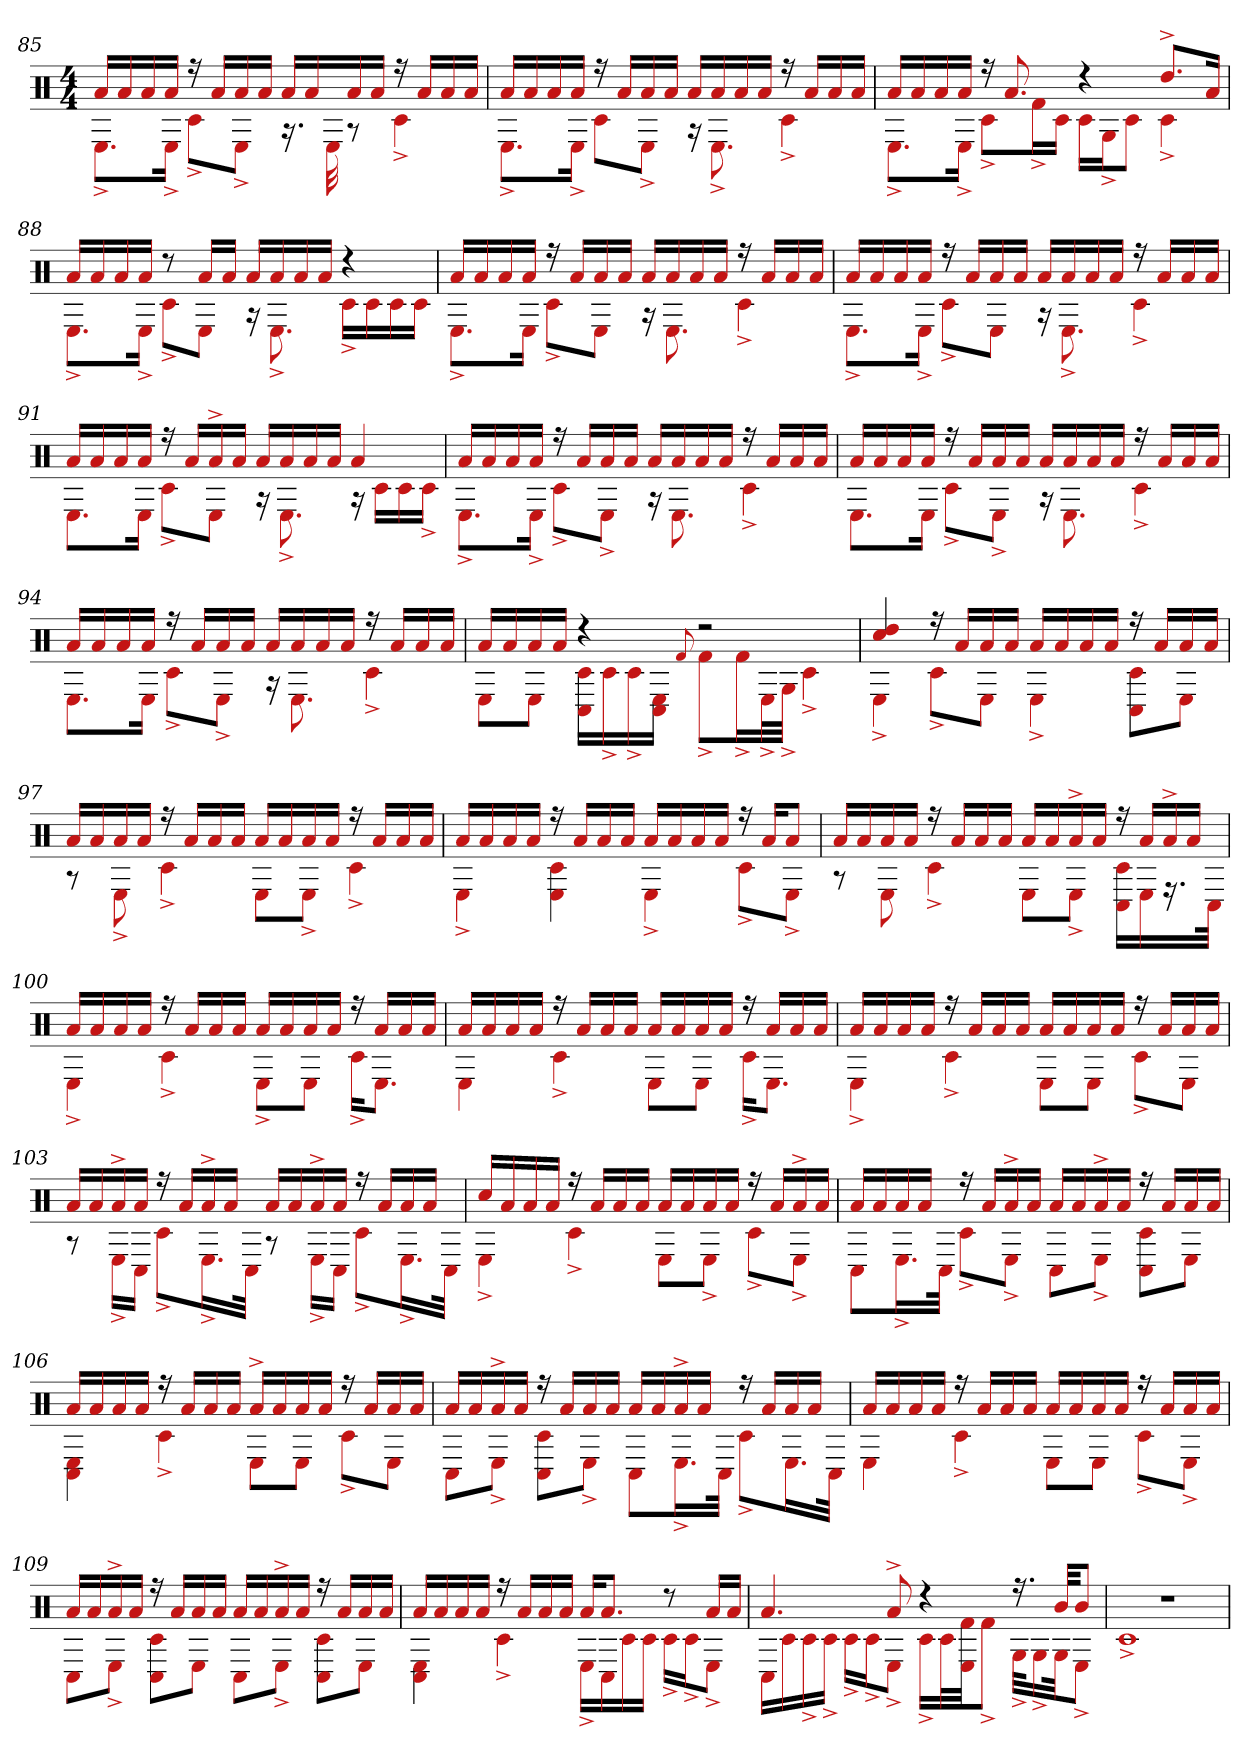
**kern
*part1
*staff1
*clefX
*k[]
*M4/4
=85
*^
16aLL	8.E^L
16a	.
16a	.
16aJJ	16E^Jk
16r	8c#^L
16aLL	.
16a	8E^J
16aJJ	.
16aLL	16.r
16a	.
.	32E
16a	8r
16aJJ	.
16r	4c#^
16aLL	.
16a	.
16aJJ	.
=86	=86
16aLL	8.E^L
16a	.
16a	.
16aJJ	16E^Jk
16r	8c#L
16aLL	.
16a	8E^J
16aJJ	.
16aLL	16r
16a	8.E^
16a	.
16aJJ	.
16r	4c#^
16aLL	.
16a	.
16aJJ	.
=87	=87
16aLL	8.E^L
16a	.
16a	.
16aJJ	16E^Jk
16r	8c#^L
8.a	.
.	16f#^L
.	16c#JJ
4r	16c#LL
.	16G^J
.	8c#J
8.dd^L	4c#^
16aJk	.
=88	=88
16aLL	8.E^L
16a	.
16a	.
16aJJ	16E^Jk
8r	8c#^L
16aLL	8EJ
16aJJ	.
16aLL	16r
16a	8.E^
16a	.
16aJJ	.
4r	16c#^LL
.	16c#
.	16c#
.	16c#JJ
=89	=89
16aLL	8.E^L
16a	.
16a	.
16aJJ	16EJk
16r	8c#^L
16aLL	.
16a	8EJ
16aJJ	.
16aLL	16r
16a	8.E
16a	.
16aJJ	.
16r	4c#^
16aLL	.
16a	.
16aJJ	.
=90	=90
16aLL	8.E^L
16a	.
16a	.
16aJJ	16E^Jk
16r	8c#^L
16aLL	.
16a	8EJ
16aJJ	.
16aLL	16r
16a	8.E^
16a	.
16aJJ	.
16r	4c#^
16aLL	.
16a	.
16aJJ	.
=91	=91
16aLL	8.EL
16a	.
16a	.
16aJJ	16EJk
16r	8c#^L
16aLL	.
16a^	8EJ
16aJJ	.
16aLL	16r
16a	8.E^
16a	.
16aJJ	.
4a	16r
.	16c#LL
.	16c#
.	16c#^JJ
=92	=92
16aLL	8.E^L
16a	.
16a	.
16aJJ	16E^Jk
16r	8c#^L
16aLL	.
16a	8E^J
16aJJ	.
16aLL	16r
16a	8.E
16a	.
16aJJ	.
16r	4c#^
16aLL	.
16a	.
16aJJ	.
=93	=93
16aLL	8.EL
16a	.
16a	.
16aJJ	16EJk
16r	8c#^L
16aLL	.
16a	8E^J
16aJJ	.
16aLL	16r
16a	8.E
16a	.
16aJJ	.
16r	4c#^
16aLL	.
16a	.
16aJJ	.
=94	=94
16aLL	8.EL
16a	.
16a	.
16aJJ	16EJk
16r	8c#^L
16aLL	.
16a	8E^J
16aJJ	.
16aLL	16r
16a	8.E
16a	.
16aJJ	.
16r	4c#^
16aLL	.
16a	.
16aJJ	.
=95	=95
16aLL	8EL
16a	.
16a	8EJ
16aJJ	.
4r	16C# 16c#LL
.	16c#^
.	16c#^
.	16E 16C#JJ
.	8qqf#
2r	8f#^L
.	16f#^L
.	32E^L
.	32G^JJJ
.	4c#^
=96	=96
4dd 4cc#	4E^
16r	8c#^L
16aLL	.
16a	8EJ
16aJJ	.
16aLL	4E^
16a	.
16a	.
16aJJ	.
16r	8C# 8c#L
16aLL	.
16a	8EJ
16aJJ	.
=97	=97
16aLL	8r
16a	.
16a	8E^
16aJJ	.
16r	4c#^
16aLL	.
16a	.
16aJJ	.
16aLL	8EL
16a	.
16a	8E^J
16aJJ	.
16r	4c#^
16aLL	.
16a	.
16aJJ	.
=98	=98
16aLL	4E^
16a	.
16a	.
16aJJ	.
16r	4E 4c#
16aLL	.
16a	.
16aJJ	.
16aLL	4E^
16a	.
16a	.
16aJJ	.
16r	8c#^L
16aKL	.
8aJ	8E^J
=99	=99
16aLL	8r
16a	.
16a	8E
16aJJ	.
16r	4c#^
16aLL	.
16a	.
16aJJ	.
16aLL	8EL
16a	.
16a^	8E^J
16aJJ	.
16r	16C# 16c#LL
16aLL	16E
16a^	16.r
16aJJ	.
.	32C#JJk
=100	=100
16aLL	4E^
16a	.
16a	.
16aJJ	.
16r	4c#^
16aLL	.
16a	.
16aJJ	.
16aLL	8E^L
16a	.
16a	8EJ
16aJJ	.
16r	16c#^KL
16aLL	8.EJ
16a	.
16aJJ	.
=101	=101
16aLL	4E
16a	.
16a	.
16aJJ	.
16r	4c#^
16aLL	.
16a	.
16aJJ	.
16aLL	8EL
16a	.
16a	8EJ
16aJJ	.
16r	16c#^KL
16aLL	8.EJ
16a	.
16aJJ	.
=102	=102
16aLL	4E^
16a	.
16a	.
16aJJ	.
16r	4c#^
16aLL	.
16a	.
16aJJ	.
16aLL	8EL
16a	.
16a	8EJ
16aJJ	.
16r	8c#^L
16aLL	.
16a	8EJ
16aJJ	.
=103	=103
16aLL	8r
16a	.
16a^	16E^LL
16aJJ	16C#JJ
16r	8c#^L
16aLL	.
16a^	16.E^L
16aJJ	.
.	32C#JJk
16aLL	8r
16a	.
16a^	16E^LL
16aJJ	16C#JJ
16r	8c#^L
16aLL	.
16a	16.E^L
16aJJ	.
.	32C#JJk
=104	=104
16cc#LL	4E^
16a	.
16a	.
16aJJ	.
16r	4c#^
16aLL	.
16a	.
16aJJ	.
16aLL	8EL
16a	.
16a	8E^J
16aJJ	.
16r	8c#^L
16aLL	.
16a^	8E^J
16aJJ	.
=105	=105
16aLL	8C#L
16a	.
16a	16.E^L
16aJJ	.
.	32C#JJk
16r	8c#^L
16aLL	.
16a^	8E^J
16aJJ	.
16aLL	8C#L
16a	.
16a^	8E^J
16aJJ	.
16r	8C# 8c#L
16aLL	.
16a	8EJ
16aJJ	.
=106	=106
16aLL	4C# 4E
16a	.
16a	.
16aJJ	.
16r	4c#^
16aLL	.
16a	.
16aJJ	.
16a^LL	8EL
16a	.
16a	8EJ
16aJJ	.
16r	8c#^L
16aLL	.
16a	8EJ
16aJJ	.
=107	=107
16aLL	8C#L
16a	.
16a^	8E^J
16aJJ	.
16r	8C# 8c#L
16aLL	.
16a	8E^J
16aJJ	.
16aLL	8C#L
16a	.
16a^	16.E^L
16aJJ	.
.	32C#JJk
16r	8c#^L
16aLL	.
16a	16.EL
16aJJ	.
.	32C#JJk
=108	=108
16aLL	4E
16a	.
16a	.
16aJJ	.
16r	4c#^
16aLL	.
16a	.
16aJJ	.
16aLL	8EL
16a	.
16a	8EJ
16aJJ	.
16r	8c#^L
16aLL	.
16a	8E^J
16aJJ	.
=109	=109
16aLL	8C#L
16a	.
16a^	8E^J
16aJJ	.
16r	8C# 8c#L
16aLL	.
16a	8EJ
16aJJ	.
16aLL	8C#L
16a	.
16a^	8E^J
16aJJ	.
16r	8C# 8c#L
16aLL	.
16a	8EJ
16aJJ	.
=110	=110
16aLL	4C# 4E
16a	.
16a	.
16aJJ	.
16r	4c#^
16aLL	.
16a	.
16aJJ	.
16aKL	16E^LL
8.aJ	16C#
.	16c#
.	16c#JJ
8r	16c#^LL
.	16c#^J
16aLL	8E^J
16aJJ	.
=111	=111
4.a	16C#LL
.	16c#
.	16c#^
.	16c#^JJ
.	16c#^LL
.	16c#^J
8a^	8E^J
4r	16c#^LL
.	32c#L
.	32E 32f#JJ
.	8f#^J
16.r	32G^KLL
.	16G^
32bKKL	32GJk
8bJ	8E^J
=112	=112
1r	1c#^
*v	*v
=
*-
